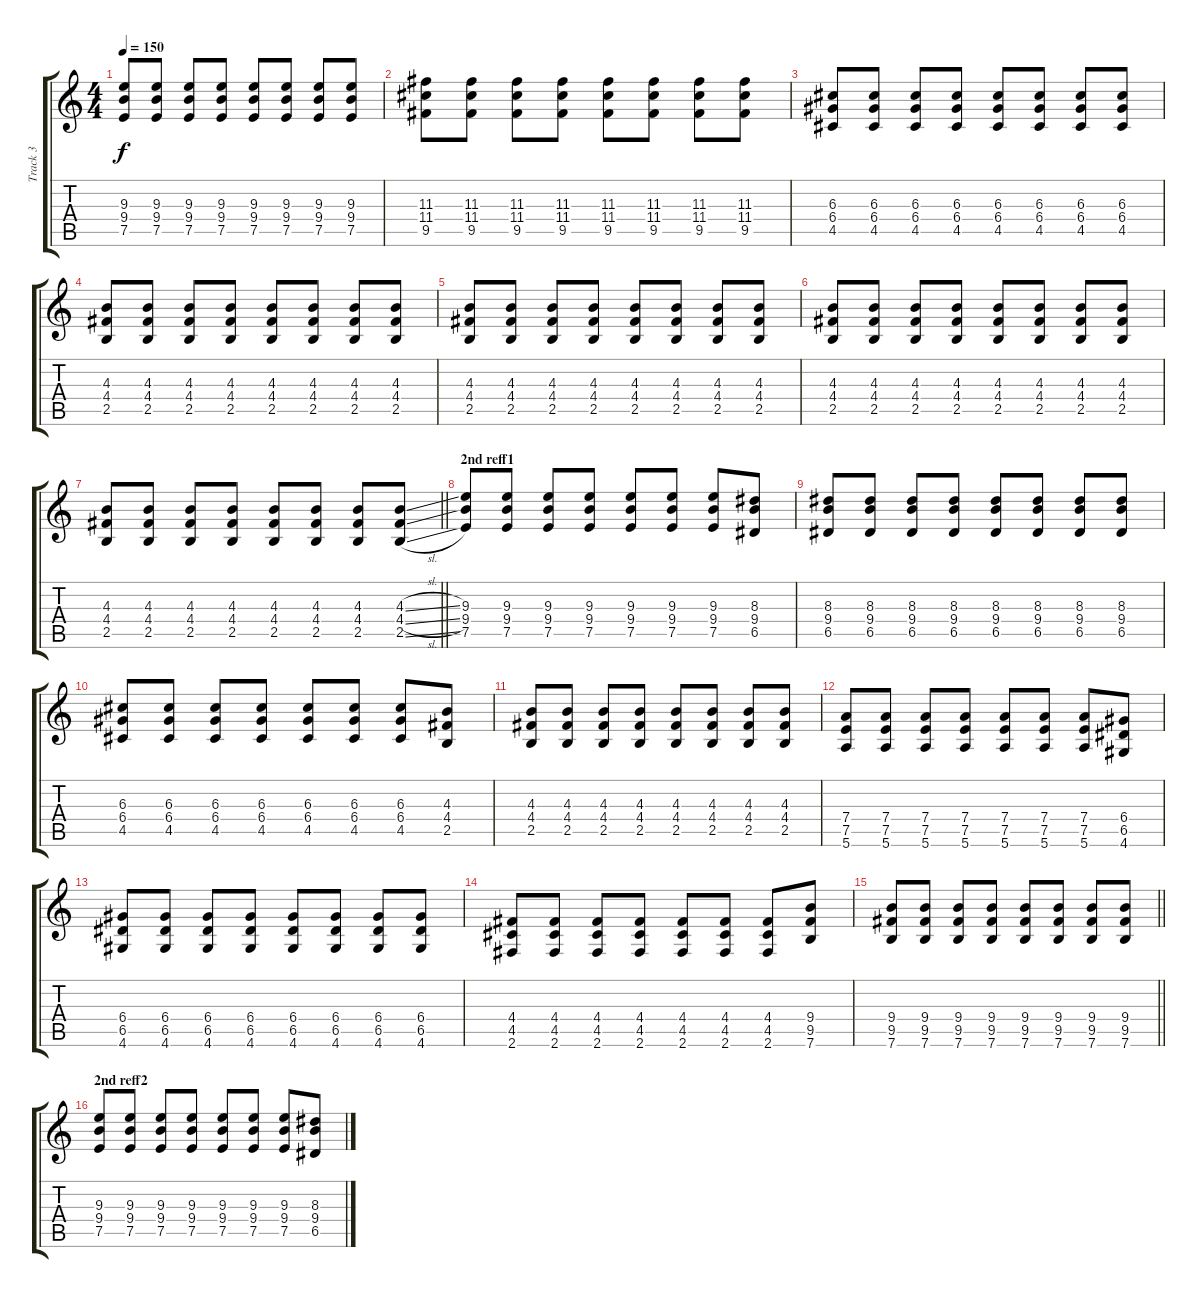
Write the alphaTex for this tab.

\track ("Track 3" "Track 3") {instrument distortionguitar}
\staff {score tabs}
\tuning (E4 B3 G3 D3 A2 E2) {hide}
\ts (4 4)
\tempo 150
\clef g2
\ks c
(9.3 9.4 7.5).8{dy f} (9.3 9.4 7.5).8 (9.3 9.4 7.5).8 (9.3 9.4 7.5).8 (9.3 9.4 7.5).8 (9.3 9.4 7.5).8 (9.3 9.4 7.5).8 (9.3 9.4 7.5).8 |
(11.3 11.4 9.5).8 (11.3 11.4 9.5).8 (11.3 11.4 9.5).8 (11.3 11.4 9.5).8 (11.3 11.4 9.5).8 (11.3 11.4 9.5).8 (11.3 11.4 9.5).8 (11.3 11.4 9.5).8 |
(6.3 6.4 4.5).8 (6.3 6.4 4.5).8 (6.3 6.4 4.5).8 (6.3 6.4 4.5).8 (6.3 6.4 4.5).8 (6.3 6.4 4.5).8 (6.3 6.4 4.5).8 (6.3 6.4 4.5).8 |
(4.3 4.4 2.5).8 (4.3 4.4 2.5).8 (4.3 4.4 2.5).8 (4.3 4.4 2.5).8 (4.3 4.4 2.5).8 (4.3 4.4 2.5).8 (4.3 4.4 2.5).8 (4.3 4.4 2.5).8 |
(4.3 4.4 2.5).8 (4.3 4.4 2.5).8 (4.3 4.4 2.5).8 (4.3 4.4 2.5).8 (4.3 4.4 2.5).8 (4.3 4.4 2.5).8 (4.3 4.4 2.5).8 (4.3 4.4 2.5).8 |
(4.3 4.4 2.5).8 (4.3 4.4 2.5).8 (4.3 4.4 2.5).8 (4.3 4.4 2.5).8 (4.3 4.4 2.5).8 (4.3 4.4 2.5).8 (4.3 4.4 2.5).8 (4.3 4.4 2.5).8 |
\barLineRight lightlight
(4.3 4.4 2.5).8 (4.3 4.4 2.5).8 (4.3 4.4 2.5).8 (4.3 4.4 2.5).8 (4.3 4.4 2.5).8 (4.3 4.4 2.5).8 (4.3 4.4 2.5).8 (4.3{sl} 4.4{sl} 2.5{sl}).8 |
\section ("" "2nd reff1")
(9.3 9.4 7.5).8 (9.3 9.4 7.5).8 (9.3 9.4 7.5).8 (9.3 9.4 7.5).8 (9.3 9.4 7.5).8 (9.3 9.4 7.5).8 (9.3 9.4 7.5).8 (8.3 9.4 6.5).8 |
(8.3 9.4 6.5).8 (8.3 9.4 6.5).8 (8.3 9.4 6.5).8 (8.3 9.4 6.5).8 (8.3 9.4 6.5).8 (8.3 9.4 6.5).8 (8.3 9.4 6.5).8 (8.3 9.4 6.5).8 |
(6.3 6.4 4.5).8 (6.3 6.4 4.5).8 (6.3 6.4 4.5).8 (6.3 6.4 4.5).8 (6.3 6.4 4.5).8 (6.3 6.4 4.5).8 (6.3 6.4 4.5).8 (4.3 4.4 2.5).8 |
(4.3 4.4 2.5).8 (4.3 4.4 2.5).8 (4.3 4.4 2.5).8 (4.3 4.4 2.5).8 (4.3 4.4 2.5).8 (4.3 4.4 2.5).8 (4.3 4.4 2.5).8 (4.3 4.4 2.5).8 |
(7.4 7.5 5.6).8 (7.4 7.5 5.6).8 (7.4 7.5 5.6).8 (7.4 7.5 5.6).8 (7.4 7.5 5.6).8 (7.4 7.5 5.6).8 (7.4 7.5 5.6).8 (6.4 6.5 4.6).8 |
(6.4 6.5 4.6).8 (6.4 6.5 4.6).8 (6.4 6.5 4.6).8 (6.4 6.5 4.6).8 (6.4 6.5 4.6).8 (6.4 6.5 4.6).8 (6.4 6.5 4.6).8 (6.4 6.5 4.6).8 |
(4.4 4.5 2.6).8 (4.4 4.5 2.6).8 (4.4 4.5 2.6).8 (4.4 4.5 2.6).8 (4.4 4.5 2.6).8 (4.4 4.5 2.6).8 (4.4 4.5 2.6).8 (9.4 9.5 7.6).8 |
\barLineRight lightlight
(9.4 9.5 7.6).8 (9.4 9.5 7.6).8 (9.4 9.5 7.6).8 (9.4 9.5 7.6).8 (9.4 9.5 7.6).8 (9.4 9.5 7.6).8 (9.4 9.5 7.6).8 (9.4 9.5 7.6).8 |
\section ("" "2nd reff2")
(9.3 9.4 7.5).8 (9.3 9.4 7.5).8 (9.3 9.4 7.5).8 (9.3 9.4 7.5).8 (9.3 9.4 7.5).8 (9.3 9.4 7.5).8 (9.3 9.4 7.5).8 (8.3 9.4 6.5).8
